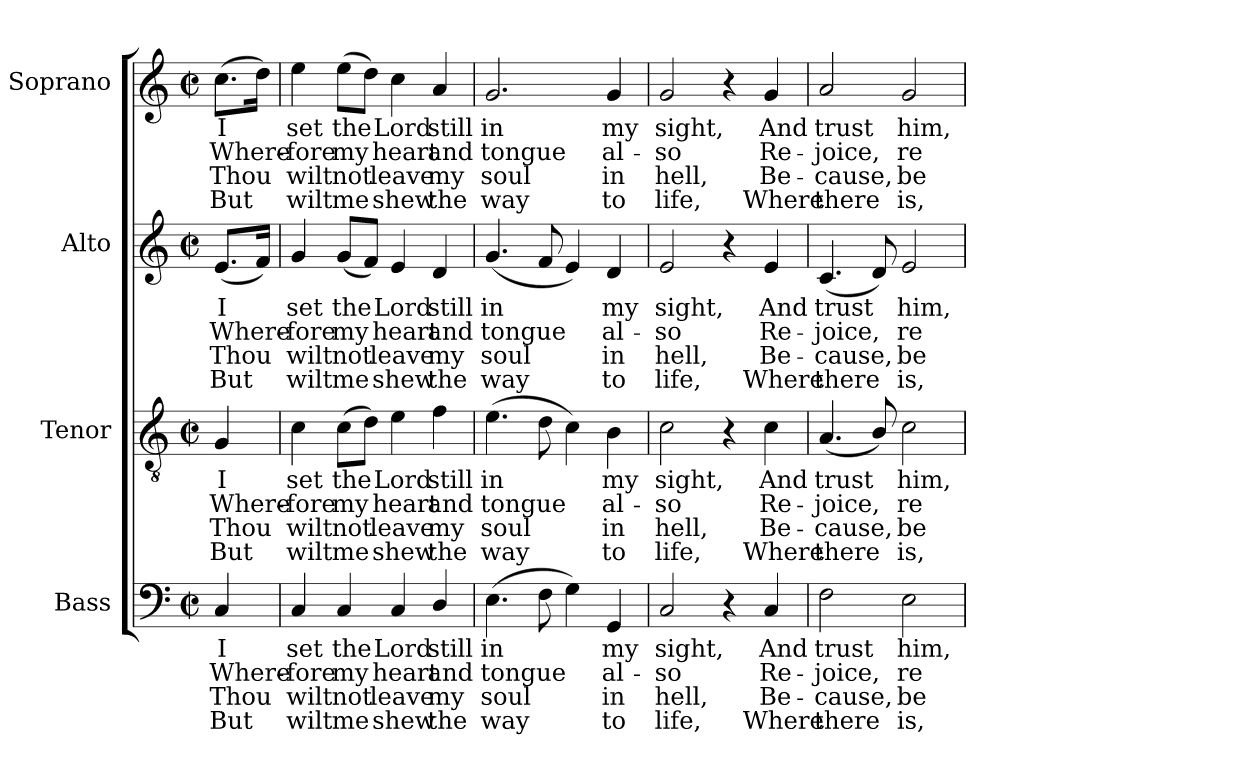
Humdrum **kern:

**kern	**text	**text	**text	**text	**kern	**text	**text	**text	**text	**kern	**text	**text	**text	**text	**kern	**text	**text	**text	**text
*part4	*part4	*part4	*part4	*part4	*part3	*part3	*part3	*part3	*part3	*part2	*part2	*part2	*part2	*part2	*part1	*part1	*part1	*part1	*part1
*staff4	*staff4	*staff4	*staff4	*staff4	*staff3	*staff3	*staff3	*staff3	*staff3	*staff2	*staff2	*staff2	*staff2	*staff2	*staff1	*staff1	*staff1	*staff1	*staff1
*I"Bass	*	*	*	*	*I"Tenor	*	*	*	*	*I"Alto	*	*	*	*	*I"Soprano	*	*	*	*
*I'B.	*	*	*	*	*I'T.	*	*	*	*	*I'A.	*	*	*	*	*I'S.	*	*	*	*
!!LO:PB:g=z
*clefF4	*	*	*	*	*clefGv2	*	*	*	*	*clefG2	*	*	*	*	*clefG2	*	*	*	*
*	*	*	*	*	*ITrd7c12	*	*	*	*	*	*	*	*	*	*	*	*	*	*
*k[]	*	*	*	*	*k[]	*	*	*	*	*k[]	*	*	*	*	*k[]	*	*	*	*
*a:	*	*	*	*	*a:	*	*	*	*	*a:	*	*	*	*	*a:	*	*	*	*
*M2/2	*	*	*	*	*M2/2	*	*	*	*	*M2/2	*	*	*	*	*M2/2	*	*	*	*
*met(c|)	*	*	*	*	*met(c|)	*	*	*	*	*met(c|)	*	*	*	*	*met(c|)	*	*	*	*
=	=	=	=	=	=	=	=	=	=	=	=	=	=	=	=	=	=	=	=
!	!LO:LY:b:color=#000000	!LO:LY:b:color=#000000	!LO:LY:b:color=#000000	!LO:LY:b:color=#000000	!	!	!	!	!	!	!	!	!	!	!	!	!	!	!
!	!	!	!	!	!	!LO:LY:b:color=#000000	!LO:LY:b:color=#000000	!LO:LY:b:color=#000000	!LO:LY:b:color=#000000	!	!	!	!	!	!	!	!	!	!
!	!	!	!	!	!	!	!	!	!	!	!LO:LY:b:color=#000000	!LO:LY:b:color=#000000	!LO:LY:b:color=#000000	!LO:LY:b:color=#000000	!	!	!	!	!
!	!	!	!	!	!	!	!	!	!	!	!	!	!	!	!	!LO:LY:b:color=#000000	!LO:LY:b:color=#000000	!LO:LY:b:color=#000000	!LO:LY:b:color=#000000
4Ci/	I	Where-	Thou	But	4GGi/	I	Where-	Thou	But	(8.ei/L	I	Where-	Thou	But	(8.cci\L	I	Where-	Thou	But
.	.	.	.	.	.	.	.	.	.	16fi/Jk)	.	.	.	.	16ddi\Jk)	.	.	.	.
=1	=1	=1	=1	=1	=1	=1	=1	=1	=1	=1	=1	=1	=1	=1	=1	=1	=1	=1	=1
!	!LO:LY:b:color=#000000	!LO:LY:b:color=#000000	!LO:LY:b:color=#000000	!LO:LY:b:color=#000000	!	!	!	!	!	!	!	!	!	!	!	!	!	!	!
!	!	!	!	!	!	!LO:LY:b:color=#000000	!LO:LY:b:color=#000000	!LO:LY:b:color=#000000	!LO:LY:b:color=#000000	!	!	!	!	!	!	!	!	!	!
!	!	!	!	!	!	!	!	!	!	!	!LO:LY:b:color=#000000	!LO:LY:b:color=#000000	!LO:LY:b:color=#000000	!LO:LY:b:color=#000000	!	!	!	!	!
!	!	!	!	!	!	!	!	!	!	!	!	!	!	!	!	!LO:LY:b:color=#000000	!LO:LY:b:color=#000000	!LO:LY:b:color=#000000	!LO:LY:b:color=#000000
4Ci/	set	-fore	wilt	wilt	4Ci\	set	-fore	wilt	wilt	4gi/	set	-fore	wilt	wilt	4eei\	set	-fore	wilt	wilt
!	!LO:LY:b:color=#000000	!LO:LY:b:color=#000000	!LO:LY:b:color=#000000	!LO:LY:b:color=#000000	!	!	!	!	!	!	!	!	!	!	!	!	!	!	!
!	!	!	!	!	!	!LO:LY:b:color=#000000	!LO:LY:b:color=#000000	!LO:LY:b:color=#000000	!LO:LY:b:color=#000000	!	!	!	!	!	!	!	!	!	!
!	!	!	!	!	!	!	!	!	!	!	!LO:LY:b:color=#000000	!LO:LY:b:color=#000000	!LO:LY:b:color=#000000	!LO:LY:b:color=#000000	!	!	!	!	!
!	!	!	!	!	!	!	!	!	!	!	!	!	!	!	!	!LO:LY:b:color=#000000	!LO:LY:b:color=#000000	!LO:LY:b:color=#000000	!LO:LY:b:color=#000000
4Ci/	the	my	not	me	(8Ci\L	the	my	not	me	(8gi/L	the	my	not	me	(8eei\L	the	my	not	me
.	.	.	.	.	8Di\J)	.	.	.	.	8fi/J)	.	.	.	.	8ddi\J)	.	.	.	.
!	!LO:LY:b:color=#000000	!LO:LY:b:color=#000000	!LO:LY:b:color=#000000	!LO:LY:b:color=#000000	!	!	!	!	!	!	!	!	!	!	!	!	!	!	!
!	!	!	!	!	!	!LO:LY:b:color=#000000	!LO:LY:b:color=#000000	!LO:LY:b:color=#000000	!LO:LY:b:color=#000000	!	!	!	!	!	!	!	!	!	!
!	!	!	!	!	!	!	!	!	!	!	!LO:LY:b:color=#000000	!LO:LY:b:color=#000000	!LO:LY:b:color=#000000	!LO:LY:b:color=#000000	!	!	!	!	!
!	!	!	!	!	!	!	!	!	!	!	!	!	!	!	!	!LO:LY:b:color=#000000	!LO:LY:b:color=#000000	!LO:LY:b:color=#000000	!LO:LY:b:color=#000000
4Ci/	Lord	heart	leave	shew	4Ei\	Lord	heart	leave	shew	4ei/	Lord	heart	leave	shew	4cci\	Lord	heart	leave	shew
!	!LO:LY:b:color=#000000	!LO:LY:b:color=#000000	!LO:LY:b:color=#000000	!LO:LY:b:color=#000000	!	!	!	!	!	!	!	!	!	!	!	!	!	!	!
!	!	!	!	!	!	!LO:LY:b:color=#000000	!LO:LY:b:color=#000000	!LO:LY:b:color=#000000	!LO:LY:b:color=#000000	!	!	!	!	!	!	!	!	!	!
!	!	!	!	!	!	!	!	!	!	!	!LO:LY:b:color=#000000	!LO:LY:b:color=#000000	!LO:LY:b:color=#000000	!LO:LY:b:color=#000000	!	!	!	!	!
!	!	!	!	!	!	!	!	!	!	!	!	!	!	!	!	!LO:LY:b:color=#000000	!LO:LY:b:color=#000000	!LO:LY:b:color=#000000	!LO:LY:b:color=#000000
4Di/	still	and	my	the	4Fi\	still	and	my	the	4di/	still	and	my	the	4ai/	still	and	my	the
=2	=2	=2	=2	=2	=2	=2	=2	=2	=2	=2	=2	=2	=2	=2	=2	=2	=2	=2	=2
!	!LO:LY:b:color=#000000	!LO:LY:b:color=#000000	!LO:LY:b:color=#000000	!LO:LY:b:color=#000000	!	!	!	!	!	!	!	!	!	!	!	!	!	!	!
!	!	!	!	!	!	!LO:LY:b:color=#000000	!LO:LY:b:color=#000000	!LO:LY:b:color=#000000	!LO:LY:b:color=#000000	!	!	!	!	!	!	!	!	!	!
!	!	!	!	!	!	!	!	!	!	!	!LO:LY:b:color=#000000	!LO:LY:b:color=#000000	!LO:LY:b:color=#000000	!LO:LY:b:color=#000000	!	!	!	!	!
!	!	!	!	!	!	!	!	!	!	!	!	!	!	!	!	!LO:LY:b:color=#000000	!LO:LY:b:color=#000000	!LO:LY:b:color=#000000	!LO:LY:b:color=#000000
(4.Ei\	in	tongue	soul	way	(4.Ei\	in	tongue	soul	way	(4.gi/	in	tongue	soul	way	2.gi/	in	tongue	soul	way
8Fi\	.	.	.	.	8Di\	.	.	.	.	8fi/	.	.	.	.	.	.	.	.	.
4Gi\)	.	.	.	.	4Ci\)	.	.	.	.	4ei/)	.	.	.	.	.	.	.	.	.
!	!LO:LY:b:color=#000000	!LO:LY:b:color=#000000	!LO:LY:b:color=#000000	!LO:LY:b:color=#000000	!	!	!	!	!	!	!	!	!	!	!	!	!	!	!
!	!	!	!	!	!	!LO:LY:b:color=#000000	!LO:LY:b:color=#000000	!LO:LY:b:color=#000000	!LO:LY:b:color=#000000	!	!	!	!	!	!	!	!	!	!
!	!	!	!	!	!	!	!	!	!	!	!LO:LY:b:color=#000000	!LO:LY:b:color=#000000	!LO:LY:b:color=#000000	!LO:LY:b:color=#000000	!	!	!	!	!
!	!	!	!	!	!	!	!	!	!	!	!	!	!	!	!	!LO:LY:b:color=#000000	!LO:LY:b:color=#000000	!LO:LY:b:color=#000000	!LO:LY:b:color=#000000
4GGi/	my	al-	in	to	4BBi\	my	al-	in	to	4di/	my	al-	in	to	4gi/	my	al-	in	to
=3	=3	=3	=3	=3	=3	=3	=3	=3	=3	=3	=3	=3	=3	=3	=3	=3	=3	=3	=3
!	!LO:LY:b:color=#000000	!LO:LY:b:color=#000000	!LO:LY:b:color=#000000	!LO:LY:b:color=#000000	!	!	!	!	!	!	!	!	!	!	!	!	!	!	!
!	!	!	!	!	!	!LO:LY:b:color=#000000	!LO:LY:b:color=#000000	!LO:LY:b:color=#000000	!LO:LY:b:color=#000000	!	!	!	!	!	!	!	!	!	!
!	!	!	!	!	!	!	!	!	!	!	!LO:LY:b:color=#000000	!LO:LY:b:color=#000000	!LO:LY:b:color=#000000	!LO:LY:b:color=#000000	!	!	!	!	!
!	!	!	!	!	!	!	!	!	!	!	!	!	!	!	!	!LO:LY:b:color=#000000	!LO:LY:b:color=#000000	!LO:LY:b:color=#000000	!LO:LY:b:color=#000000
2Ci/	sight,	-so	hell,	life,	2Ci\	sight,	-so	hell,	life,	2ei/	sight,	-so	hell,	life,	2gi/	sight,	-so	hell,	life,
4r	.	.	.	.	4r	.	.	.	.	4r	.	.	.	.	4r	.	.	.	.
!	!LO:LY:b:color=#000000	!LO:LY:b:color=#000000	!LO:LY:b:color=#000000	!LO:LY:b:color=#000000	!	!	!	!	!	!	!	!	!	!	!	!	!	!	!
!	!	!	!	!	!	!LO:LY:b:color=#000000	!LO:LY:b:color=#000000	!LO:LY:b:color=#000000	!LO:LY:b:color=#000000	!	!	!	!	!	!	!	!	!	!
!	!	!	!	!	!	!	!	!	!	!	!LO:LY:b:color=#000000	!LO:LY:b:color=#000000	!LO:LY:b:color=#000000	!LO:LY:b:color=#000000	!	!	!	!	!
!	!	!	!	!	!	!	!	!	!	!	!	!	!	!	!	!LO:LY:b:color=#000000	!LO:LY:b:color=#000000	!LO:LY:b:color=#000000	!LO:LY:b:color=#000000
4Ci/	And	Re-	Be-	-Where	4Ci\	And	Re-	Be-	-Where	4ei/	And	Re-	Be-	-Where	4gi/	And	Re-	Be-	-Where
=4	=4	=4	=4	=4	=4	=4	=4	=4	=4	=4	=4	=4	=4	=4	=4	=4	=4	=4	=4
!	!LO:LY:b:color=#000000	!LO:LY:b:color=#000000	!LO:LY:b:color=#000000	!LO:LY:b:color=#000000	!	!	!	!	!	!	!	!	!	!	!	!	!	!	!
!	!	!	!	!	!	!LO:LY:b:color=#000000	!LO:LY:b:color=#000000	!LO:LY:b:color=#000000	!LO:LY:b:color=#000000	!	!	!	!	!	!	!	!	!	!
!	!	!	!	!	!	!	!	!	!	!	!LO:LY:b:color=#000000	!LO:LY:b:color=#000000	!LO:LY:b:color=#000000	!LO:LY:b:color=#000000	!	!	!	!	!
!	!	!	!	!	!	!	!	!	!	!	!	!	!	!	!	!LO:LY:b:color=#000000	!LO:LY:b:color=#000000	!LO:LY:b:color=#000000	!LO:LY:b:color=#000000
2Fi\	trust	-joice,	cause,	there	(4.AAi/	trust	-joice,	cause,	there	(4.ci/	trust	-joice,	cause,	there	2ai/	trust	-joice,	cause,	there
.	.	.	.	.	8BBi/)	.	.	.	.	8di/)	.	.	.	.	.	.	.	.	.
!	!LO:LY:b:color=#000000	!LO:LY:b:color=#000000	!LO:LY:b:color=#000000	!LO:LY:b:color=#000000	!	!	!	!	!	!	!	!	!	!	!	!	!	!	!
!	!	!	!	!	!	!LO:LY:b:color=#000000	!LO:LY:b:color=#000000	!LO:LY:b:color=#000000	!LO:LY:b:color=#000000	!	!	!	!	!	!	!	!	!	!
!	!	!	!	!	!	!	!	!	!	!	!LO:LY:b:color=#000000	!LO:LY:b:color=#000000	!LO:LY:b:color=#000000	!LO:LY:b:color=#000000	!	!	!	!	!
!	!	!	!	!	!	!	!	!	!	!	!	!	!	!	!	!LO:LY:b:color=#000000	!LO:LY:b:color=#000000	!LO:LY:b:color=#000000	!LO:LY:b:color=#000000
2Ei\	him,	re-	be-	-is,	2Ci\	him,	re-	be-	-is,	2ei/	him,	re-	be-	-is,	2gi/	him,	re-	be-	-is,
=	=	=	=	=	=	=	=	=	=	=	=	=	=	=	=	=	=	=	=
*-	*-	*-	*-	*-	*-	*-	*-	*-	*-	*-	*-	*-	*-	*-	*-	*-	*-	*-	*-
